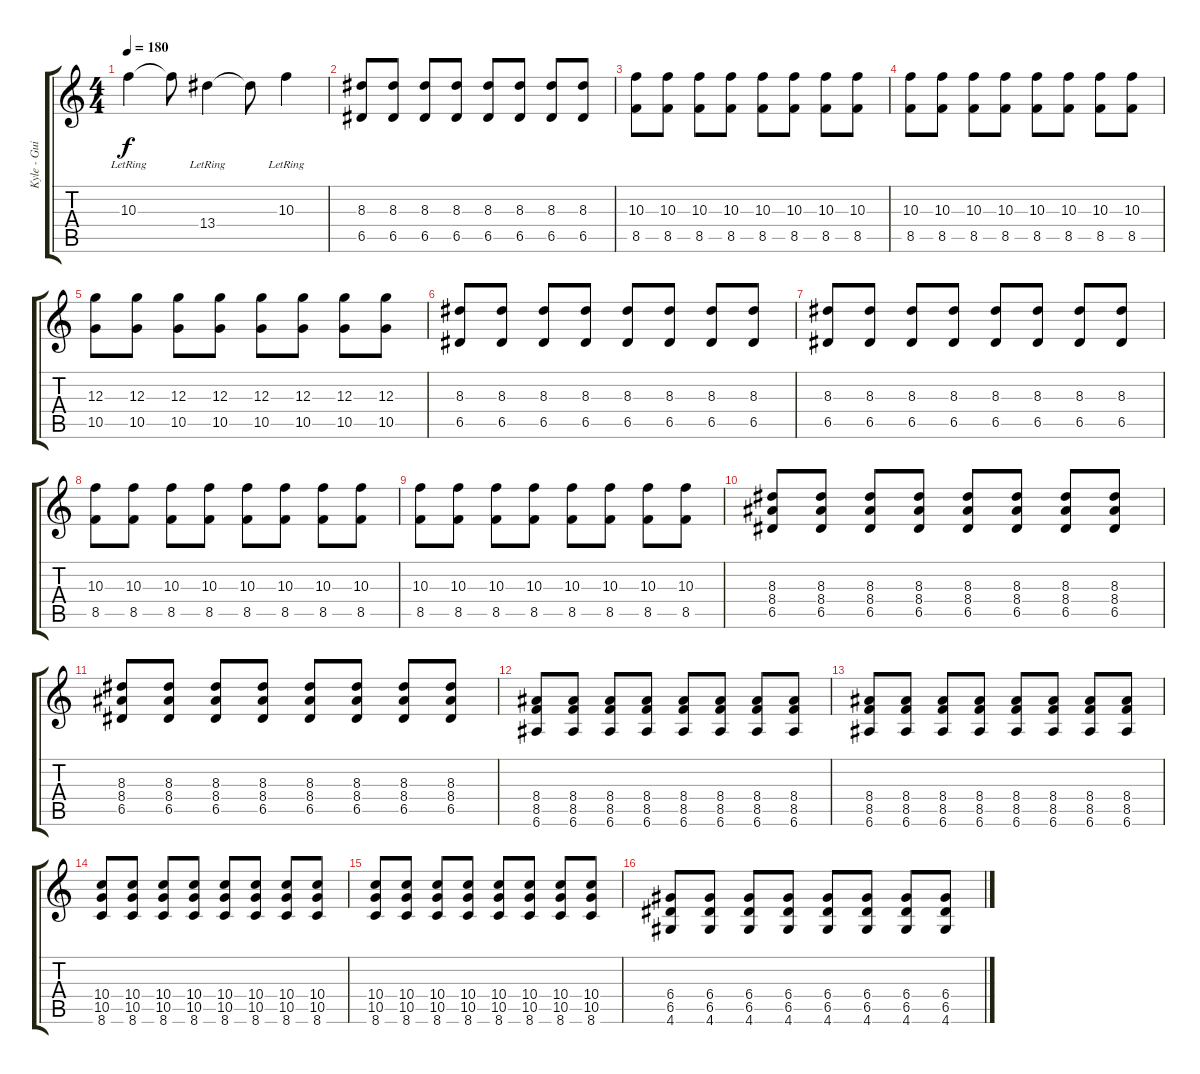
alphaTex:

\track ("Kyle - Guitar" "Kyle - Gui") {instrument distortionguitar}
\staff {score tabs}
\tuning (E4 B3 G3 D3 A2 E2) {hide}
\ts (4 4)
\tempo 180
\clef g2
\ks c
10.3{lr}.4{dy f} 10.3{t}.8 13.4{lr}.4 13.4{t}.8 10.3{lr}.4 |
(8.3 6.5).8 (8.3 6.5).8 (8.3 6.5).8 (8.3 6.5).8 (8.3 6.5).8 (8.3 6.5).8 (8.3 6.5).8 (8.3 6.5).8 |
(10.3 8.5).8 (10.3 8.5).8 (10.3 8.5).8 (10.3 8.5).8 (10.3 8.5).8 (10.3 8.5).8 (10.3 8.5).8 (10.3 8.5).8 |
(10.3 8.5).8 (10.3 8.5).8 (10.3 8.5).8 (10.3 8.5).8 (10.3 8.5).8 (10.3 8.5).8 (10.3 8.5).8 (10.3 8.5).8 |
(12.3 10.5).8 (12.3 10.5).8 (12.3 10.5).8 (12.3 10.5).8 (12.3 10.5).8 (12.3 10.5).8 (12.3 10.5).8 (12.3 10.5).8 |
(8.3 6.5).8 (8.3 6.5).8 (8.3 6.5).8 (8.3 6.5).8 (8.3 6.5).8 (8.3 6.5).8 (8.3 6.5).8 (8.3 6.5).8 |
(8.3 6.5).8 (8.3 6.5).8 (8.3 6.5).8 (8.3 6.5).8 (8.3 6.5).8 (8.3 6.5).8 (8.3 6.5).8 (8.3 6.5).8 |
(10.3 8.5).8 (10.3 8.5).8 (10.3 8.5).8 (10.3 8.5).8 (10.3 8.5).8 (10.3 8.5).8 (10.3 8.5).8 (10.3 8.5).8 |
(10.3 8.5).8 (10.3 8.5).8 (10.3 8.5).8 (10.3 8.5).8 (10.3 8.5).8 (10.3 8.5).8 (10.3 8.5).8 (10.3 8.5).8 |
(8.3 8.4 6.5).8 (8.3 8.4 6.5).8 (8.3 8.4 6.5).8 (8.3 8.4 6.5).8 (8.3 8.4 6.5).8 (8.3 8.4 6.5).8 (8.3 8.4 6.5).8 (8.3 8.4 6.5).8 |
(8.3 8.4 6.5).8 (8.3 8.4 6.5).8 (8.3 8.4 6.5).8 (8.3 8.4 6.5).8 (8.3 8.4 6.5).8 (8.3 8.4 6.5).8 (8.3 8.4 6.5).8 (8.3 8.4 6.5).8 |
(8.4 8.5 6.6).8 (8.4 8.5 6.6).8 (8.4 8.5 6.6).8 (8.4 8.5 6.6).8 (8.4 8.5 6.6).8 (8.4 8.5 6.6).8 (8.4 8.5 6.6).8 (8.4 8.5 6.6).8 |
(8.4 8.5 6.6).8 (8.4 8.5 6.6).8 (8.4 8.5 6.6).8 (8.4 8.5 6.6).8 (8.4 8.5 6.6).8 (8.4 8.5 6.6).8 (8.4 8.5 6.6).8 (8.4 8.5 6.6).8 |
(10.4 10.5 8.6).8 (10.4 10.5 8.6).8 (10.4 10.5 8.6).8 (10.4 10.5 8.6).8 (10.4 10.5 8.6).8 (10.4 10.5 8.6).8 (10.4 10.5 8.6).8 (10.4 10.5 8.6).8 |
(10.4 10.5 8.6).8 (10.4 10.5 8.6).8 (10.4 10.5 8.6).8 (10.4 10.5 8.6).8 (10.4 10.5 8.6).8 (10.4 10.5 8.6).8 (10.4 10.5 8.6).8 (10.4 10.5 8.6).8 |
(6.4 6.5 4.6).8 (6.4 6.5 4.6).8 (6.4 6.5 4.6).8 (6.4 6.5 4.6).8 (6.4 6.5 4.6).8 (6.4 6.5 4.6).8 (6.4 6.5 4.6).8 (6.4 6.5 4.6).8
